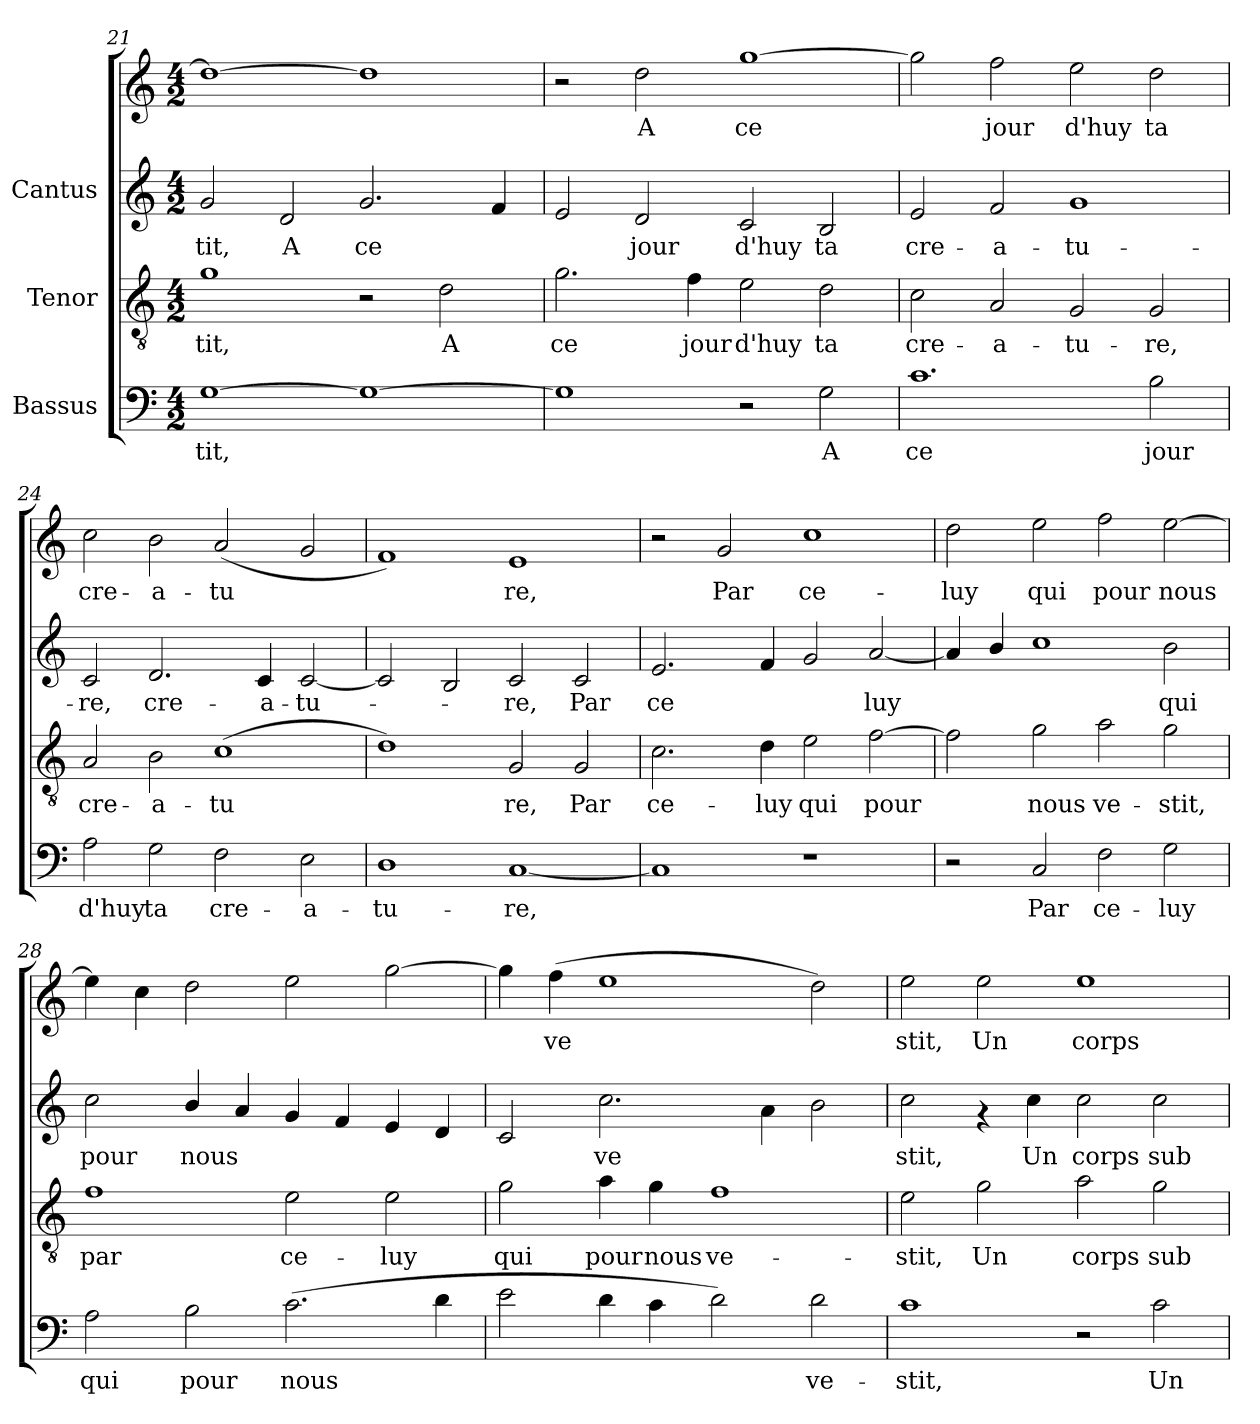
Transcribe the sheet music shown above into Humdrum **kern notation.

**kern	**text	**kern	**text	**kern	**text	**kern	**text
*part3	*part3	*part2	*part2	*part1	*part1	*part1	*part1
*staff4	*staff4	*staff3	*staff3	*staff2	*staff2	*staff1	*staff1
*I"Bassus	*	*I"Tenor	*	*I"Cantus	*	*	*
*clefF4	*	*clefGv2	*	*clefG2	*	*clefG2	*
*M4/2	*	*M4/2	*	*M4/2	*	*M4/2	*
=21	=21	=21	=21	=21	=21	=21	=21
!	!LO:LY:b:cj	!	!LO:LY:b:cj	!	!LO:LY:b:cj	!	!
[>1G	-tit,	1g	-tit,	2g/	-tit,	1dd_>	.
!	!	!	!	!	!LO:LY:b:cj	!	!
.	.	.	.	2d/	A	.	.
!	!LO:LY:b:cj	!	!	!	!LO:LY:b:cj	!	!
1G_>	.	2r	.	2.g/	ce	1dd]	.
!	!	!	!LO:LY:b:cj	!	!	!	!
.	.	2d\	A	.	.	.	.
!	!	!	!	!	!LO:LY:b:cj	!	!
.	.	.	.	4f/	.	.	.
=22	=22	=22	=22	=22	=22	=22	=22
!	!LO:LY:b:cj	!	!LO:LY:b:cj	!	!LO:LY:b:cj	!	!
1G]	.	2.g\	ce	2e/	.	2r	.
!	!	!	!	!	!LO:LY:b:cj	!	!LO:LY:b:cj
.	.	.	.	2d/	jour	2dd\	A
!	!	!	!LO:LY:b:cj	!	!	!	!
.	.	4f\	jour	.	.	.	.
!	!	!	!LO:LY:b:cj	!	!LO:LY:b:cj	!	!LO:LY:b:cj
2r	.	2e\	d'huy	2c/	d'huy	[>1gg	ce
!	!LO:LY:b:cj	!	!LO:LY:b:cj	!	!LO:LY:b:cj	!	!
2G\	A	2d\	ta	2B/	ta	.	.
=23	=23	=23	=23	=23	=23	=23	=23
!	!LO:LY:b:cj	!	!LO:LY:b:cj	!	!LO:LY:b:cj	!	!LO:LY:b:cj
1.c	ce	2c\	cre-	2e/	cre-	2gg\]	.
!	!	!	!LO:LY:b:cj	!	!LO:LY:b:cj	!	!LO:LY:b:cj
.	.	2A/	-a-	2f/	-a-	2ff\	jour
!	!	!	!LO:LY:b:cj	!	!LO:LY:b:cj	!	!LO:LY:b:cj
.	.	2G/	-tu-	1g	-tu-	2ee\	d'huy
!	!LO:LY:b:cj	!	!LO:LY:b:cj	!	!	!	!LO:LY:b:cj
2B\	jour	2G/	-re,	.	.	2dd\	ta
!!LO:LB:g=z
=24	=24	=24	=24	=24	=24	=24	=24
!	!LO:LY:b:cj	!	!LO:LY:b:cj	!	!LO:LY:b:cj	!	!LO:LY:b:cj
2A\	d'huy	2A/	cre-	2c/	-re,	2cc\	-cre-
!	!LO:LY:b:cj	!	!LO:LY:b:cj	!	!LO:LY:b:cj	!	!LO:LY:b:cj
2G\	ta	2B\	-a-	2.d/	cre-	2b\	-a-
!	!LO:LY:b:cj	!	!LO:LY:b:cj	!	!	!	!LO:LY:b:cj
2F\	cre-	(>1c	-tu-	.	.	(<2a/	-tu-
!	!	!	!	!	!LO:LY:b:cj	!	!
.	.	.	.	4c/	-a-	.	.
!	!LO:LY:b:cj	!	!	!	!LO:LY:b:cj	!	!LO:LY:b:cj
2E\	-a-	.	.	[<2c/	-tu-	2g/	--
=25	=25	=25	=25	=25	=25	=25	=25
!	!LO:LY:b:cj	!	!LO:LY:b:cj	!	!LO:LY:b:cj	!	!LO:LY:b:cj
1D	-tu-	1d)	-	2c/]	.	1f)	-
!	!	!	!	!	!LO:LY:b:cj	!	!
.	.	.	.	2B/	.	.	.
!	!LO:LY:b:cj	!	!LO:LY:b:cj	!	!LO:LY:b:cj	!	!LO:LY:b:cj
[<1C	-re,	2G/	re,	2c/	re,	1e	re,
!	!	!	!LO:LY:b:cj	!	!LO:LY:b:cj	!	!
.	.	2G/	Par	2c/	Par	.	.
=26	=26	=26	=26	=26	=26	=26	=26
!	!	!	!LO:LY:b:cj	!	!LO:LY:b:cj	!	!
1C]	.	2.c\	ce-	2.e/	-ce-	2r	.
!	!	!	!	!	!	!	!LO:LY:b:cj
.	.	.	.	.	.	2g/	Par
!	!	!	!LO:LY:b:cj	!	!LO:LY:b:cj	!	!
.	.	4d\	-luy	4f/	-	.	.
!	!	!	!LO:LY:b:cj	!	!LO:LY:b:cj	!	!LO:LY:b:cj
1r	.	2e\	qui	2g/	.	1cc	ce-
!	!	!	!LO:LY:b:cj	!	!LO:LY:b:cj	!	!
.	.	[>2f\	pour	[<2a/	luy	.	.
=27	=27	=27	=27	=27	=27	=27	=27
!	!	!	!LO:LY:b:cj	!	!LO:LY:b:cj	!	!LO:LY:b:cj
2r	.	2f\]	.	4a/]	.	2dd\	luy
!	!	!	!	!	!LO:LY:b:cj	!	!
.	.	.	.	4b/	.	.	.
!	!LO:LY:b:cj	!	!LO:LY:b:cj	!	!LO:LY:b:cj	!	!LO:LY:b:cj
2C/	Par	2g\	nous	1cc	.	2ee\	qui
!	!LO:LY:b:cj	!	!LO:LY:b:cj	!	!	!	!LO:LY:b:cj
2F\	ce-	2a\	ve-	.	.	2ff\	pour
!	!LO:LY:b:cj	!	!LO:LY:b:cj	!	!LO:LY:b:cj	!	!LO:LY:b:cj
2G\	-luy	2g\	-stit,	2b\	qui	[>2ee\	nous
!!LO:PB:g=z
=28	=28	=28	=28	=28	=28	=28	=28
!	!LO:LY:b:cj	!	!LO:LY:b:cj	!	!LO:LY:b:cj	!	!
2A\	qui	1f	par	2cc\	pour	4ee\]	.
.	.	.	.	.	.	4cc\	.
!	!LO:LY:b:cj	!	!	!	!LO:LY:b:cj	!	!
2B\	pour	.	.	4b/	nous	2dd\	.
!	!	!	!	!	!LO:LY:b:cj	!	!
.	.	.	.	4a/	.	.	.
!	!LO:LY:b:cj	!	!LO:LY:b:cj	!	!LO:LY:b:cj	!	!
(>2.c\	nous	2e\	ce-	4g/	.	2ee\	.
!	!	!	!	!	!LO:LY:b:cj	!	!
.	.	.	.	4f/	.	.	.
!	!	!	!LO:LY:b:cj	!	!LO:LY:b:cj	!	!
.	.	2e\	-luy	4e/	.	[>2gg\	.
!	!LO:LY:b:cj	!	!	!	!LO:LY:b:cj	!	!
4d\	.	.	.	4d/	.	.	.
=29	=29	=29	=29	=29	=29	=29	=29
!	!LO:LY:b:cj	!	!LO:LY:b:cj	!	!LO:LY:b:cj	!	!LO:LY:b:cj
2e\	.	2g\	qui	2c/	-	4gg\]	.
!	!	!	!	!	!	!	!LO:LY:b:cj
.	.	.	.	.	.	(>4ff\	ve-
!	!LO:LY:b:cj	!	!LO:LY:b:cj	!	!LO:LY:b:cj	!	!LO:LY:b:cj
4d\	.	4a\	pour	2.cc\	ve-	1ee	--
!	!LO:LY:b:cj	!	!LO:LY:b:cj	!	!	!	!
4c\	.	4g\	nous	.	.	.	.
!	!LO:LY:b:cj	!	!LO:LY:b:cj	!	!	!	!
2d\)	.	1f	ve-	.	.	.	.
!	!	!	!	!	!LO:LY:b:cj	!	!
.	.	.	.	4a\	--	.	.
!	!LO:LY:b:cj	!	!	!	!LO:LY:b:cj	!	!LO:LY:b:cj
2d\	ve-	.	.	2b\	--	2dd\)	--
=30	=30	=30	=30	=30	=30	=30	=30
!	!LO:LY:b:cj	!	!LO:LY:b:cj	!	!LO:LY:b:cj	!	!LO:LY:b:cj
1c	-stit,	2e\	-stit,	2cc\	stit,	2ee\	-stit,
!	!	!	!LO:LY:b:cj	!	!	!	!LO:LY:b:cj
.	.	2g\	Un	4rf	.	2ee\	Un
!	!	!	!	!	!LO:LY:b:cj	!	!
.	.	.	.	4cc\	Un	.	.
!	!	!	!LO:LY:b:cj	!	!LO:LY:b:cj	!	!LO:LY:b:cj
2r	.	2a\	corps	2cc\	corps	1ee	corps
!	!LO:LY:b:cj	!	!LO:LY:b:cj	!	!LO:LY:b:cj	!	!
2c\	Un	2g\	sub-	2cc\	sub-	.	.
=	=	=	=	=	=	=	=
*-	*-	*-	*-	*-	*-	*-	*-
